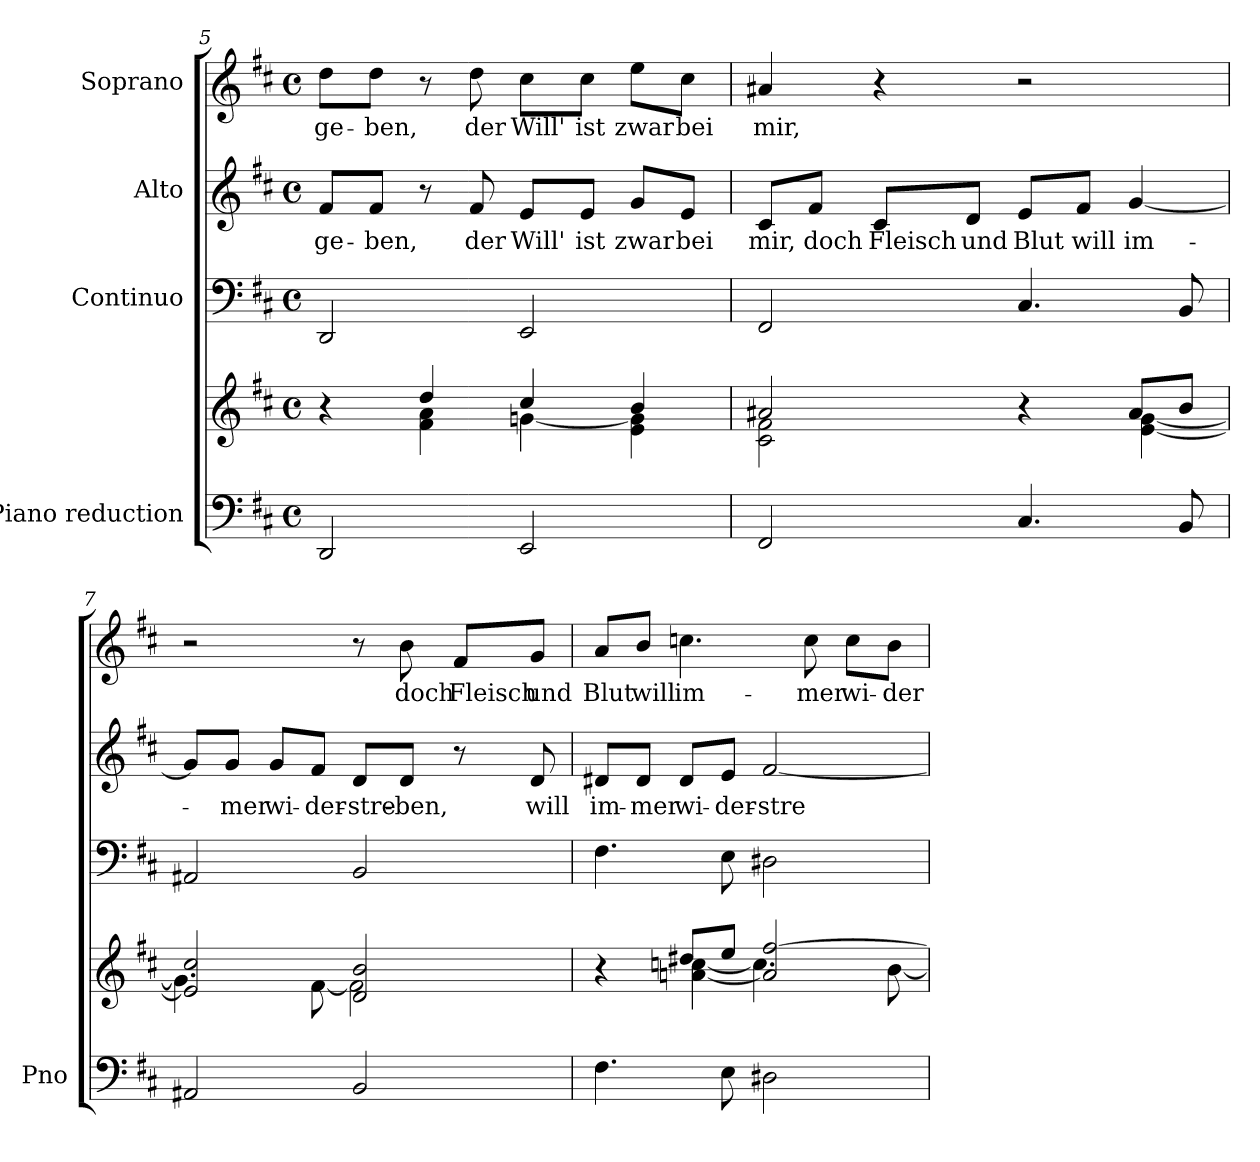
**kern	**kern	**kern	**kern	**text	**kern	**text
*part4	*part4	*part3	*part2	*part2	*part1	*part1
*staff5	*staff4	*staff3	*staff2	*staff2	*staff1	*staff1
*I"Piano reduction	*	*I"Continuo	*I"Alto	*	*I"Soprano	*
*I'Pno	*	*	*	*	*	*
*clefF4	*clefG2	*clefF4	*clefG2	*	*clefG2	*
*k[f#c#]	*k[f#c#]	*k[f#c#]	*k[f#c#]	*	*k[f#c#]	*
*M4/4	*M4/4	*M4/4	*M4/4	*	*M4/4	*
*met(c)	*met(c)	*met(c)	*met(c)	*	*met(c)	*
=5	=5	=5	=5	=5	=5	=5
*	*^	*	*	*	*	*
!	!	!	!	!	!LO:LY:b	!	!LO:LY:b
2DD/	4r	4ryy	2DD/	8f#/L	ge-	8dd\L	ge-
!	!	!	!	!	!LO:LY:b	!	!LO:LY:b
.	.	.	.	8f#/J	-ben,	8dd\J	-ben,
.	4dd/	4f#\ 4a\	.	8r	.	8r	.
!	!	!	!	!	!LO:LY:b	!	!LO:LY:b
.	.	.	.	8f#/	der	8dd\	der
!	!	!	!	!	!LO:LY:b	!	!LO:LY:b
2EE/	4cc#/	[4gn\	2EE/	8e/L	Will'	8cc#\L	Will'
!	!	!	!	!	!LO:LY:b	!	!LO:LY:b
.	.	.	.	8e/J	ist	8cc#\J	ist
!	!	!	!	!	!LO:LY:b	!	!LO:LY:b
.	4b/	4e\ 4g\]	.	8g/L	zwar	8ee\L	zwar
!	!	!	!	!	!LO:LY:b	!	!LO:LY:b
.	.	.	.	8e/J	bei	8cc#\J	bei
=6	=6	=6	=6	=6	=6	=6	=6
!	!	!	!	!	!LO:LY:b	!	!LO:LY:b
2FF#/	2a#X/	2c#\ 2f#\	2FF#/	8c#/L	mir,	4a#X/	mir,
!	!	!	!	!	!LO:LY:b	!	!
.	.	.	.	8f#/J	doch	.	.
!	!	!	!	!	!LO:LY:b	!	!
.	.	.	.	8c#/L	Fleisch	4r	.
!	!	!	!	!	!LO:LY:b	!	!
.	.	.	.	8d/J	und	.	.
!	!	!	!	!	!LO:LY:b	!	!
4.C#/	4r	4ryy	4.C#/	8e/L	Blut	2r	.
!	!	!	!	!	!LO:LY:b	!	!
.	.	.	.	8f#/J	will	.	.
!	!	!	!	!	!LO:LY:b	!	!
.	8a#/L	[4e\ [4g\	.	[4g/	im-	.	.
8BB/	8b/J	.	8BB/	.	.	.	.
!!LO:LB:g=z
=7	=7	=7	=7	=7	=7	=7	=7
2AA#X/	2e/] 2cc#/	4.g\]	2AA#X/	8g/L]	.	2r	.
!	!	!	!	!	!LO:LY:b	!	!
.	.	.	.	8g/J	-mer	.	.
!	!	!	!	!	!LO:LY:b	!	!
.	.	.	.	8g/L	wi-	.	.
!	!	!	!	!	!LO:LY:b	!	!
.	.	[8f#\	.	8f#/J	-der-	.	.
!	!	!	!	!	!LO:LY:b	!	!
2BB/	2d/ 2b/	2f#\]	2BB/	8d/L	-stre-	8r	.
!	!	!	!	!	!LO:LY:b	!	!LO:LY:b
.	.	.	.	8d/J	-ben,	8b\	doch
!	!	!	!	!	!	!	!LO:LY:b
.	.	.	.	8r	.	8f#/L	Fleisch
!	!	!	!	!	!LO:LY:b	!	!LO:LY:b
.	.	.	.	8d/	will	8g/J	und
=8	=8	=8	=8	=8	=8	=8	=8
!	!	!	!	!	!LO:LY:b	!	!LO:LY:b
4.F#\	4r	4ryy	4.F#\	8d#X/L	im-	8a/L	Blut
!	!	!	!	!	!LO:LY:b	!	!LO:LY:b
.	.	.	.	8d#/J	-mer	8b/J	will
!	!	!	!	!	!LO:LY:b	!	!LO:LY:b
.	8dd#X/L	[4an\ [4ccn\	.	8d#/L	wi-	4.ccn\	im-
!	!	!	!	!	!LO:LY:b	!	!
8E\	8ee/J	.	8E\	8e/J	-der-	.	.
!	!	!	!	!	!LO:LY:b	!	!
2D#X\	2a/] [2ff#/	4.cc\]	2D#X\	[2f#/	-stre-	.	.
!	!	!	!	!	!	!	!LO:LY:b
.	.	.	.	.	.	8cc\	-mer
!	!	!	!	!	!	!	!LO:LY:b
.	.	.	.	.	.	8cc\L	wi-
!	!	!	!	!	!	!	!LO:LY:b
.	.	[8b\	.	.	.	8b\J	-der-
*	*v	*v	*	*	*	*	*
=	=	=	=	=	=	=
*-	*-	*-	*-	*-	*-	*-
